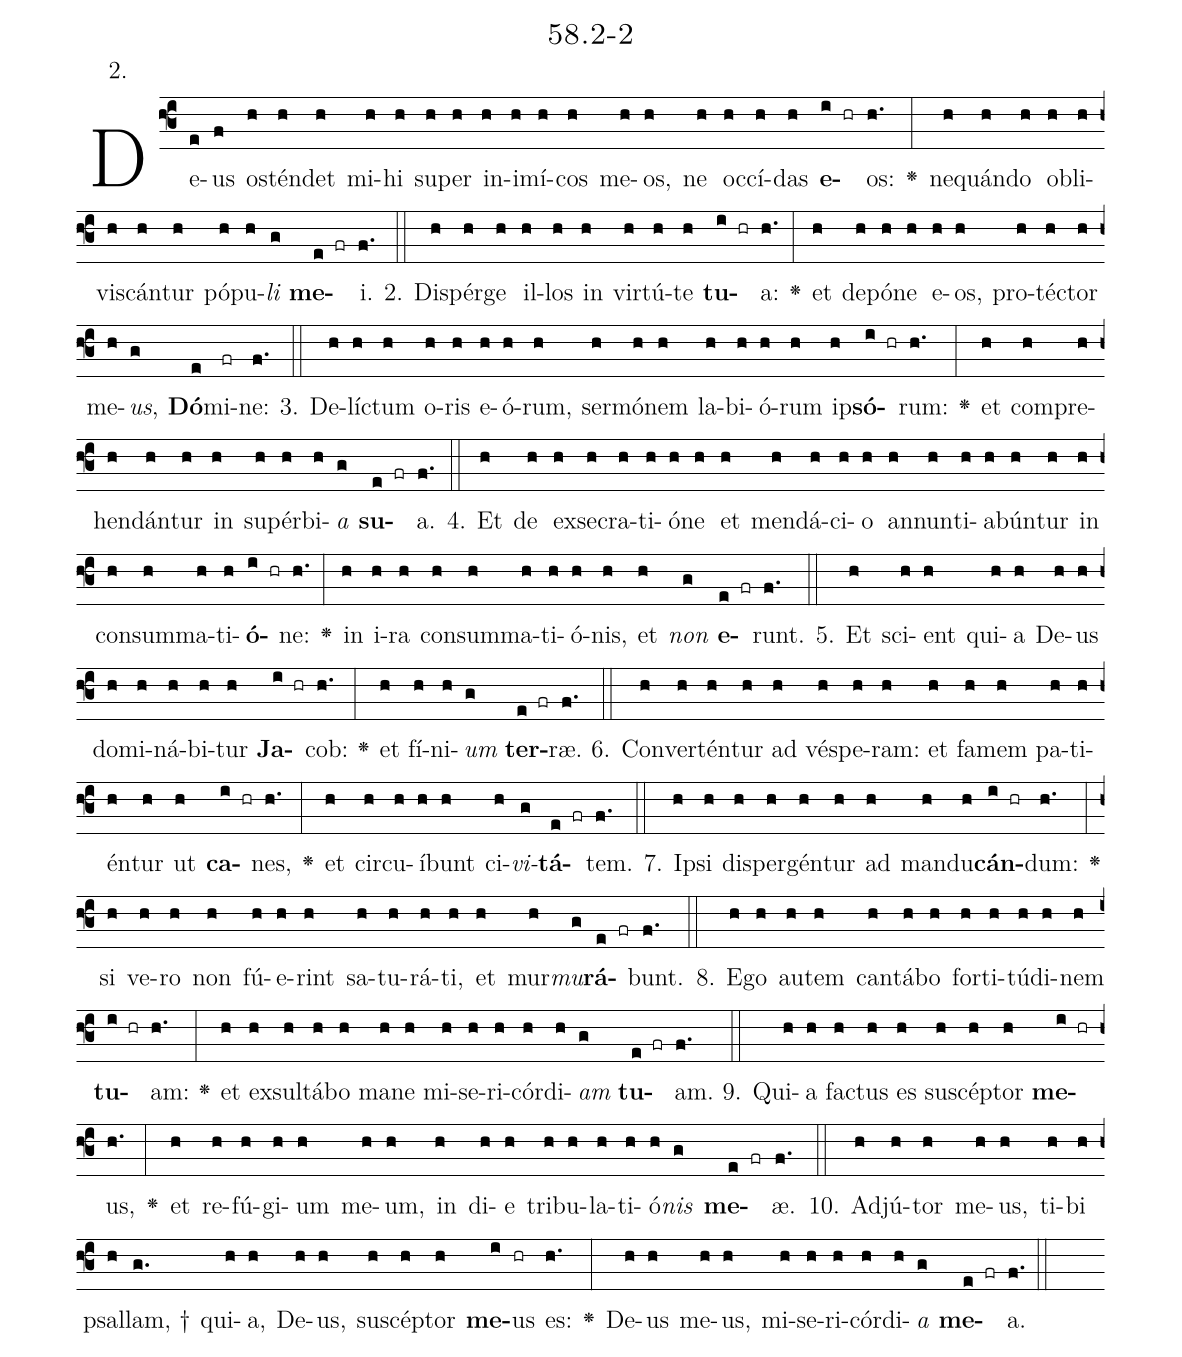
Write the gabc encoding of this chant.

name: 58.2-2;
annotation: 2.;
%%
(f3)De(e)us(f) os(h)tén(h)det(h) mi(h)hi(h) su(h)per(h) in(h)i(h)mí(h)cos(h) me(h)os,(h) ne(h) oc(h)cí(h)das(h) <b>e</b>(i hr)os:(h.) <v>\greheightstar</v>(:) ne(h)quán(h)do(h) ob(h)li(h)vis(h)cán(h)tur(h) pó(h)pu(h)<i>li</i>(g) <b>me</b>(e fr)i.(f.) (::)
2. Di(h)spér(h)ge(h) il(h)los(h) in(h) vir(h)tú(h)te(h) <b>tu</b>(i hr)a:(h.) <v>\greheightstar</v>(:) et(h) de(h)pó(h)ne(h) e(h)os,(h) pro(h)téc(h)tor(h) me(h)<i>us</i>,(g) <b>Dó</b>(e)mi(fr)ne:(f.) (::)
3. De(h)líc(h)tum(h) o(h)ris(h) e(h)ó(h)rum,(h) ser(h)mó(h)nem(h) la(h)bi(h)ó(h)rum(h) ip(h)<b>só</b>(i hr)rum:(h.) <v>\greheightstar</v>(:) et(h) com(h)pre(h)hen(h)dán(h)tur(h) in(h) su(h)pér(h)bi(h)<i>a</i>(g) <b>su</b>(e fr)a.(f.) (::)
4. Et(h) de(h) ex(h)se(h)cra(h)ti(h)ó(h)ne(h) et(h) men(h)dá(h)ci(h)o(h) an(h)nun(h)ti(h)a(h)bún(h)tur(h) in(h) con(h)sum(h)ma(h)ti(h)<b>ó</b>(i hr)ne:(h.) <v>\greheightstar</v>(:) in(h) i(h)ra(h) con(h)sum(h)ma(h)ti(h)ó(h)nis,(h) et(h) <i>non</i>(g) <b>e</b>(e fr)runt.(f.) (::)
5. Et(h) sci(h)ent(h) qui(h)a(h) De(h)us(h) do(h)mi(h)ná(h)bi(h)tur(h) <b>Ja</b>(i hr)cob:(h.) <v>\greheightstar</v>(:) et(h) fí(h)ni(h)<i>um</i>(g) <b>ter</b>(e fr)ræ.(f.) (::)
6. Con(h)ver(h)tén(h)tur(h) ad(h) vés(h)pe(h)ram:(h) et(h) fa(h)mem(h) pa(h)ti(h)én(h)tur(h) ut(h) <b>ca</b>(i hr)nes,(h.) <v>\greheightstar</v>(:) et(h) cir(h)cu(h)í(h)bunt(h) ci(h)<i>vi</i>(g)<b>tá</b>(e fr)tem.(f.) (::)
7. Ip(h)si(h) di(h)sper(h)gén(h)tur(h) ad(h) man(h)du(h)<b>cán</b>(i hr)dum:(h.) <v>\greheightstar</v>(:) si(h) ve(h)ro(h) non(h) fú(h)e(h)rint(h) sa(h)tu(h)rá(h)ti,(h) et(h) mur(h)<i>mu</i>(g)<b>rá</b>(e fr)bunt.(f.) (::)
8. E(h)go(h) au(h)tem(h) can(h)tá(h)bo(h) for(h)ti(h)tú(h)di(h)nem(h) <b>tu</b>(i hr)am:(h.) <v>\greheightstar</v>(:) et(h) ex(h)sul(h)tá(h)bo(h) ma(h)ne(h) mi(h)se(h)ri(h)cór(h)di(h)<i>am</i>(g) <b>tu</b>(e fr)am.(f.) (::)
9. Qui(h)a(h) fac(h)tus(h) es(h) su(h)scép(h)tor(h) <b>me</b>(i hr)us,(h.) <v>\greheightstar</v>(:) et(h) re(h)fú(h)gi(h)um(h) me(h)um,(h) in(h) di(h)e(h) tri(h)bu(h)la(h)ti(h)ó(h)<i>nis</i>(g) <b>me</b>(e fr)æ.(f.) (::)
10. Ad(h)jú(h)tor(h) me(h)us,(h) ti(h)bi(h) psal(h)lam, †(g.) qui(h)a,(h) De(h)us,(h) su(h)scép(h)tor(h) <b>me</b>(i)us(hr) es:(h.) <v>\greheightstar</v>(:) De(h)us(h) me(h)us,(h) mi(h)se(h)ri(h)cór(h)di(h)<i>a</i>(g) <b>me</b>(e fr)a.(f.) (::)
